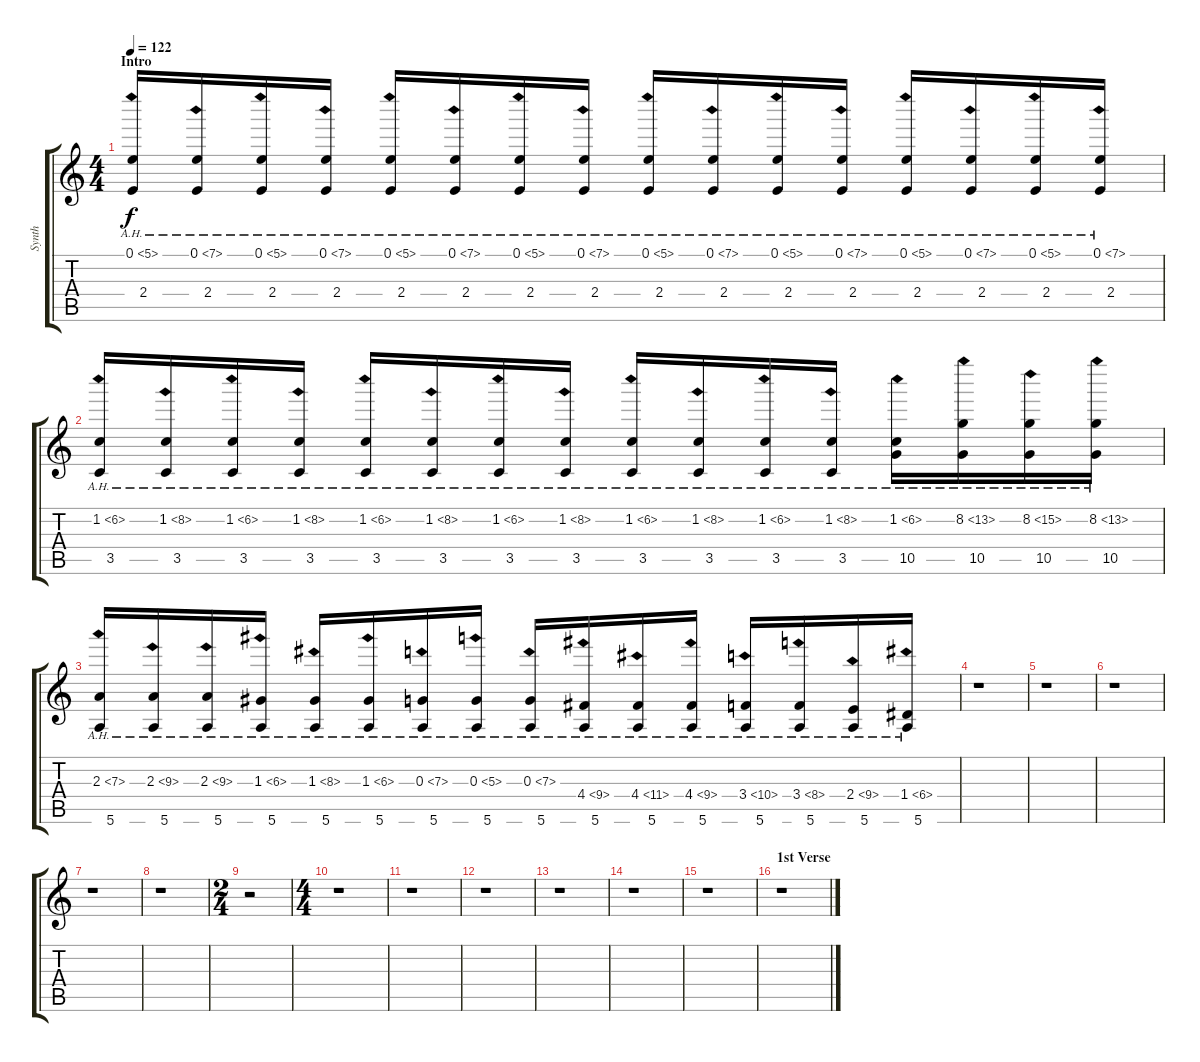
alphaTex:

\track ("Synth" "Synth") {instrument lead2sawtooth}
\staff {score tabs}
\tuning (E5 B4 G4 D4 A3 E3) {hide}
\ts (4 4)
\section ("" "Intro")
\tempo 122
\clef g2
\ks aminor
(0.1{ah 5} 2.4).16{dy f instrument lead2sawtooth} (0.1{ah 7} 2.4).16 (0.1{ah 5} 2.4).16 (0.1{ah 7} 2.4).16 (0.1{ah 5} 2.4).16 (0.1{ah 7} 2.4).16 (0.1{ah 5} 2.4).16 (0.1{ah 7} 2.4).16 (0.1{ah 5} 2.4).16 (0.1{ah 7} 2.4).16 (0.1{ah 5} 2.4).16 (0.1{ah 7} 2.4).16 (0.1{ah 5} 2.4).16 (0.1{ah 7} 2.4).16 (0.1{ah 5} 2.4).16 (0.1{ah 7} 2.4).16 |
(1.2{ah 5} 3.5).16 (1.2{ah 7} 3.5).16 (1.2{ah 5} 3.5).16 (1.2{ah 7} 3.5).16 (1.2{ah 5} 3.5).16 (1.2{ah 7} 3.5).16 (1.2{ah 5} 3.5).16 (1.2{ah 7} 3.5).16 (1.2{ah 5} 3.5).16 (1.2{ah 7} 3.5).16 (1.2{ah 5} 3.5).16 (1.2{ah 7} 3.5).16 (1.2{ah 5} 10.5).16 (8.2{ah 5} 10.5).16 (8.2{ah 7} 10.5).16 (8.2{ah 5} 10.5).16 |
(2.3{ah 5} 5.6).16 (2.3{ah 7} 5.6).16 (2.3{ah 7} 5.6).16 (1.3{ah 5} 5.6).16 (1.3{ah 7} 5.6).16 (1.3{ah 5} 5.6).16 (0.3{ah 7} 5.6).16 (0.3{ah 5} 5.6).16 (0.3{ah 7} 5.6).16 (4.4{ah 5} 5.6).16 (4.4{ah 7} 5.6).16 (4.4{ah 5} 5.6).16 (3.4{ah 7} 5.6).16 (3.4{ah 5} 5.6).16 (2.4{ah 7} 5.6).16 (1.4{ah 5} 5.6).16 |
r.1 |
r.1 |
r.1 |
r.1 |
r.1 |
\ts (2 4)
r.2 |
\ts (4 4)
r.1 |
r.1 |
r.1 |
r.1 |
r.1 |
r.1 |
\section ("" "1st Verse")
r.1
